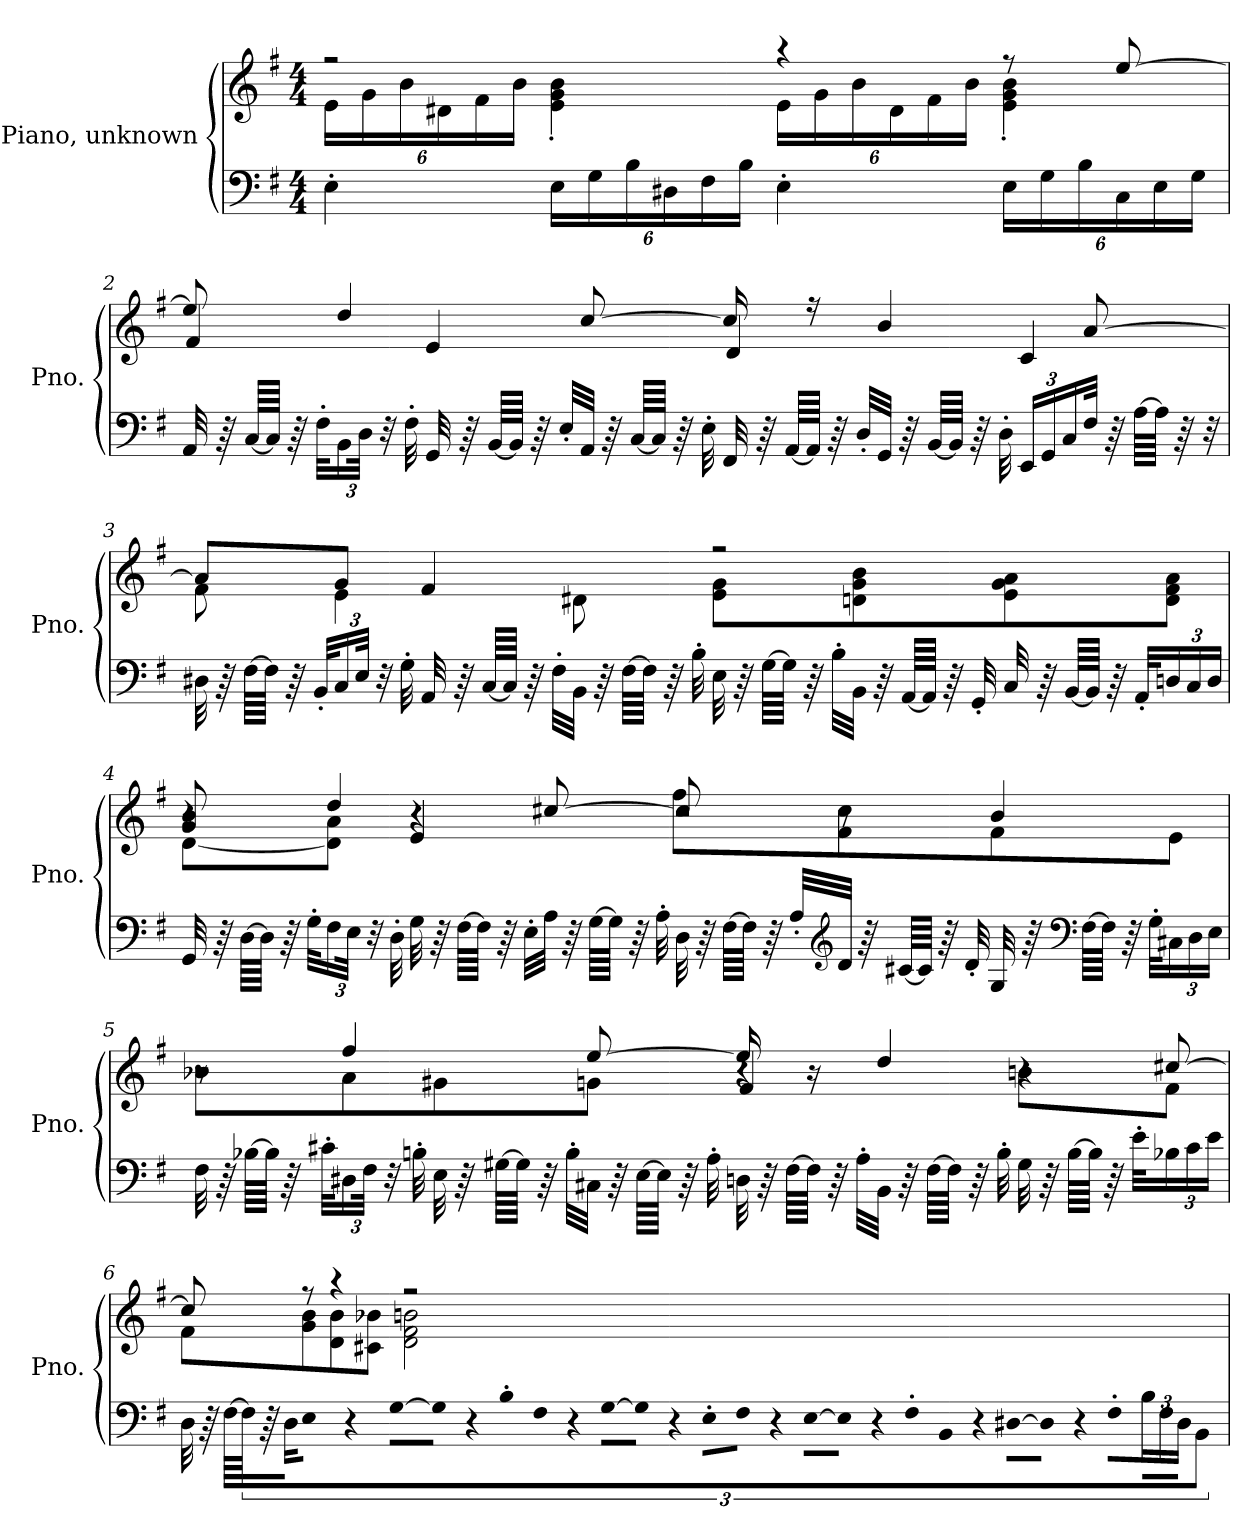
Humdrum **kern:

**kern	**kern
*part1	*part1
*staff2	*staff1
*I"Piano, unknown	*
*I'Pno.	*
*clefF4	*clefG2
*k[f#]	*k[f#]
*M4/4	*M4/4
*MM120	*MM120
=1	=1
*	*^
*	*	*Xbrackettup
4E'\	2r	24e\LL
.	.	24g\
.	.	24b\
.	.	24d#X\
.	.	24f#\
.	.	24b\JJ
*Xbrackettup	*	*
24E\LL	.	4e\' 4g\' 4b\'
24G\	.	.
24B\	.	.
24D#X\	.	.
24F#\	.	.
24B\JJ	.	.
4E'\	4r	24e\LL
.	.	24g\
.	.	24b\
.	.	24d#\
.	.	24f#\
.	.	24b\JJ
24E\LL	8r	4e\' 4g\' 4b\'
24G\	.	.
24B\	.	.
24C\	[8ee/	.
24E\	.	.
24G\JJ	.	.
!!LO:LB:g=z	!!
=2	=2	=2
32AA/	8ee/]	4f#/
64r	.	.
[64C/LLLL	.	.
64C/JJJJ]	.	.
64r	.	.
32F#'\KLL	.	.
24BB\	4dd/	.
48D\JJk	.	.
32r	.	.
32F#'\	.	.
32GG/	.	4e/
64r	.	.
[64BB/LLLL	.	.
64BB/JJJJ]	.	.
64r	.	.
32E'/LLL	.	.
32AA/JJJ	[8cc/	.
64r	.	.
[64C/LLLL	.	.
64C/JJJJ]	.	.
64r	.	.
32E'\	.	.
32FF#/	16cc/]	4d/
64r	.	.
[64AA/LLLL	.	.
64AA/JJJJ]	16r	.
64r	.	.
32D'/LLL	.	.
32GG/JJJ	4b/	.
64r	.	.
[64BB/LLLL	.	.
64BB/JJJJ]	.	.
64r	.	.
32D'\	.	.
24EE/LL	.	4c/
24GG/	.	.
24C/	.	.
32F#/JJk	[8a/	.
64r	.	.
[64A\LLLL	.	.
64A\JJJJ]	.	.
64r	.	.
32r	.	.
!!LO:LB:g=z	!!
=3	=3	=3
32D#X\	8a/L]	8f#\
64r	.	.
[64F#\LLLL	.	.
64F#\JJJJ]	.	.
64r	.	.
32BB'/KLL	.	.
24C/	8g/J	4e\
48E/JJk	.	.
32r	.	.
32G'\	.	.
32AA/	4f#/	.
64r	.	.
[64C/LLLL	.	.
64C/JJJJ]	.	.
64r	.	.
32F#'\LLL	.	.
32BB\JJJ	.	8d#X\
64r	.	.
[64F#\LLLL	.	.
64F#\JJJJ]	.	.
64r	.	.
32B'\	.	.
32E\	2r	8e\ 8g\L
64r	.	.
[64G\LLLL	.	.
64G\JJJJ]	.	.
64r	.	.
32B'\LLL	.	.
32BB\JJJ	.	8dn\ 8g\ 8b\
64r	.	.
[64AA/LLLL	.	.
64AA/JJJJ]	.	.
64r	.	.
32GG'/	.	.
32C/	.	8e\ 8g\ 8a\
64r	.	.
[64BB/LLLL	.	.
64BB/JJJJ]	.	.
64r	.	.
32AA'/KLL	.	.
24Dn/	.	8d\ 8f#\ 8a\J
24C/	.	.
24D/JJ	.	.
!!LO:LB:g=z
=4	=4	=4
*	*	*^
32GG/	8g/ 8b/	[8d\L	4r
64r	.	.	.
[64D\LLLL	.	.	.
64D\JJJJ]	.	.	.
64r	.	.	.
32G'\KLL	.	.	.
24F#\	4dd/	8d\] 8a\J	.
48E\JJk	.	.	.
32r	.	.	.
32D'\	.	.	.
32G\	.	4r	4e/
64r	.	.	.
[64F#\LLLL	.	.	.
64F#\JJJJ]	.	.	.
64r	.	.	.
32E'\LLL	.	.	.
32A\JJJ	[8cc#X/	.	.
64r	.	.	.
[64G\LLLL	.	.	.
64G\JJJJ]	.	.	.
64r	.	.	.
32A'\	.	.	.
32D\	8cc#/]	8ff#\L	2r
64r	.	.	.
[64F#\LLLL	.	.	.
64F#\JJJJ]	.	.	.
64r	.	.	.
32A'/LLL	.	.	.
*clefG2	*	*	*
32d/JJJ	8r	8f#\ 8cc#\	.
64r	.	.	.
[64c#X/LLLL	.	.	.
64c#/JJJJ]	.	.	.
64r	.	.	.
32d'/	.	.	.
32G/	4b/	8f#\	.
64r	.	.	.
*clefF4	*	*	*
[64F#\LLLL	.	.	.
64F#\JJJJ]	.	.	.
64r	.	.	.
32G'\KLL	.	.	.
24C#X\	.	8e\J	.
24D\	.	.	.
24E\JJ	.	.	.
!!LO:LB:g=z	!!	!!
=5	=5	=5	=5
32F#\	8r	8b-X\L	2r
64r	.	.	.
[64B-X\LLLL	.	.	.
64B-\JJJJ]	.	.	.
64r	.	.	.
32c#X'\KLL	.	.	.
24D#X\	4ff#/	8a\	.
48F#\JJk	.	.	.
32r	.	.	.
32Bn'\	.	.	.
32E\	.	8g#X\	.
64r	.	.	.
[64G#X\LLLL	.	.	.
64G#\JJJJ]	.	.	.
64r	.	.	.
32B'\LLL	.	.	.
32C#X\JJJ	[8ee/	8gn\J	.
64r	.	.	.
[64E\LLLL	.	.	.
64E\JJJJ]	.	.	.
64r	.	.	.
32A'\	.	.	.
32Dn\	16ee/]	4r	4f#/
64r	.	.	.
[64F#\LLLL	.	.	.
64F#\JJJJ]	16r	.	.
64r	.	.	.
32A'\LLL	.	.	.
32BB\JJJ	4dd/	.	.
64r	.	.	.
[64F#\LLLL	.	.	.
64F#\JJJJ]	.	.	.
64r	.	.	.
32B'\	.	.	.
32G#\	.	8bn\L	4r
64r	.	.	.
[64B\LLLL	.	.	.
64B\JJJJ]	.	.	.
64r	.	.	.
32e'\KLL	.	.	.
24B-X\	[8cc#X/	8f#\J	.
24c#\	.	.	.
24e\JJ	.	.	.
*	*	*v	*v
!!LO:LB:g=z
=6	=6	=6
32D\	8cc#/]	8f#\L
64r	.	.
[64F#\LLLL	.	.
*brackettup	*	*
96F#\JJJJ]	.	.
96r	.	.
24D\LL	.	.
32E\JJk	8r	8g\ 8b\
64r	.	.
[64G\LLLL	.	.
64G\JJJJ]	.	.
64r	.	.
32B'\	.	.
32F#\	4r	8d\ 8b\
64r	.	.
[64G\LLLL	.	.
64G\JJJJ]	.	.
64r	.	.
32E'\LLL	.	.
32F#\JJJ	.	8c#X\ 8b-X\J
64r	.	.
[64E\LLLL	.	.
64E\JJJJ]	.	.
64r	.	.
32F#'\	.	.
32BB/	2r	2d\ 2f#\ 2bn\
64r	.	.
[64D#X\LLLL	.	.
64D#\JJJJ]	.	.
64r	.	.
32F#'\KLL	.	.
*Xbrackettup	*	*
24B\	.	.
24F#\	.	.
24D#\JJ	.	.
4BB/	.	.
*	*v	*v
=	=
*-	*-
